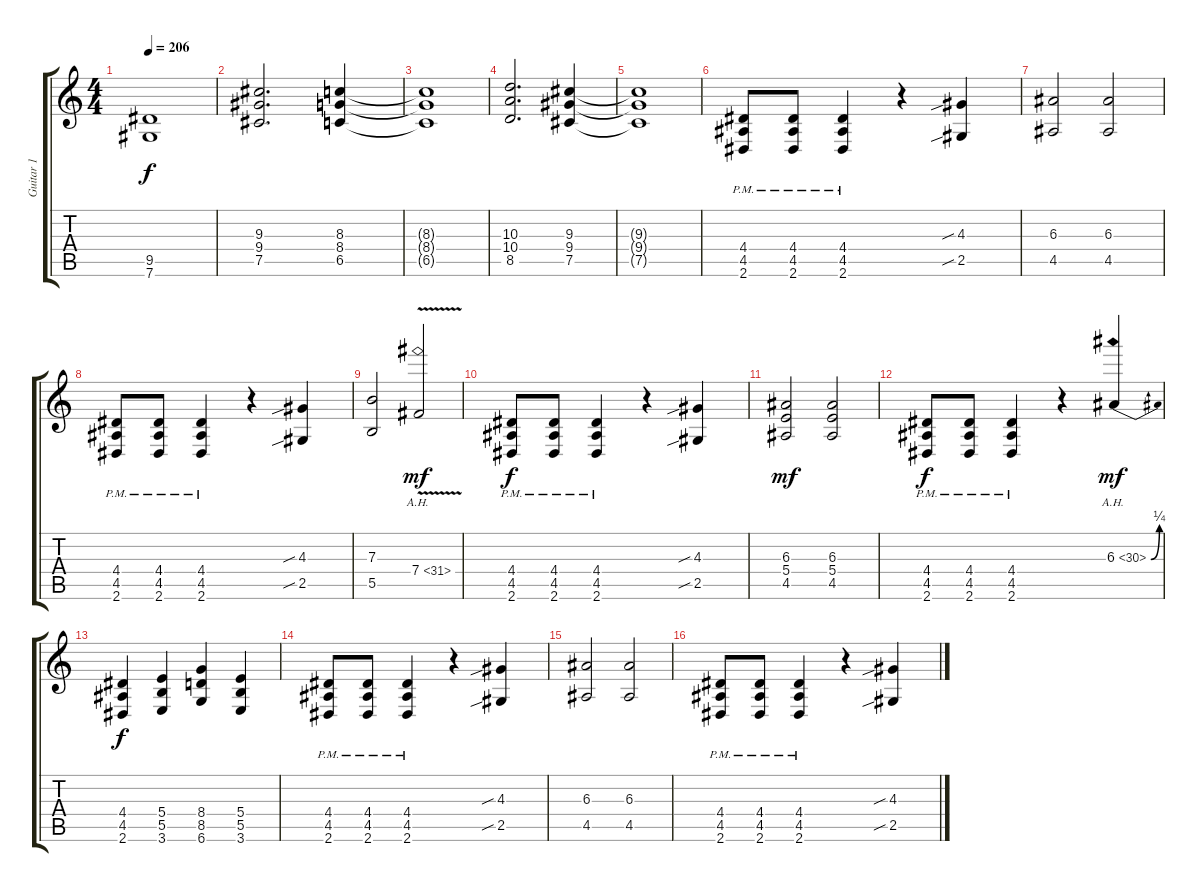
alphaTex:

\track ("Guitar 1" "Guitar 1") {instrument distortionguitar}
\staff {score tabs}
\tuning (Db4 Ab3 E3 B2 Gb2 Db2) {hide}
\ts (4 4)
\tempo 206
\clef g2
\ks c
(9.5{t} 7.6{t}).1{dy f} |
(9.3 9.4 7.5).2{d} (8.3 8.4 6.5).4 |
(8.3{t} 8.4{t} 6.5{t}).1 |
(10.3 10.4 8.5).2{d} (9.3 9.4 7.5).4 |
(9.3{t} 9.4{t} 7.5{t}).1 |
(4.4{pm} 4.5{pm} 2.6{pm}).8 (4.4{pm} 4.5{pm} 2.6{pm}).8 (4.4{pm} 4.5{pm} 2.6{pm}).4 r.4 (4.3{sib} 2.5{sib}).4 |
(6.3 4.5).2 (6.3 4.5).2 |
(4.4{pm} 4.5{pm} 2.6{pm}).8 (4.4{pm} 4.5{pm} 2.6{pm}).8 (4.4{pm} 4.5{pm} 2.6{pm}).4 r.4 (4.3{sib} 2.5{sib}).4 |
(7.3 5.5).2 7.4{ah 24 v}.2{dy mf} |
(4.4{pm} 4.5{pm} 2.6{pm}).8{dy f} (4.4{pm} 4.5{pm} 2.6{pm}).8 (4.4{pm} 4.5{pm} 2.6{pm}).4 r.4 (4.3{sib} 2.5{sib}).4 |
(6.3 5.4 4.5).2{dy mf} (6.3 5.4 4.5).2 |
(4.4{pm} 4.5{pm} 2.6{pm}).8{dy f} (4.4{pm} 4.5{pm} 2.6{pm}).8 (4.4{pm} 4.5{pm} 2.6{pm}).4 r.4 6.3{be (bend 0 0 60 1) ah 24}.4{dy mf} |
(4.4 4.5 2.6).4{dy f} (5.4 5.5 3.6).4 (8.4 8.5 6.6).4 (5.4 5.5 3.6).4 |
(4.4{pm} 4.5{pm} 2.6{pm}).8 (4.4{pm} 4.5{pm} 2.6{pm}).8 (4.4{pm} 4.5{pm} 2.6{pm}).4 r.4 (4.3{sib} 2.5{sib}).4 |
(6.3 4.5).2 (6.3 4.5).2 |
(4.4{pm} 4.5{pm} 2.6{pm}).8 (4.4{pm} 4.5{pm} 2.6{pm}).8 (4.4{pm} 4.5{pm} 2.6{pm}).4 r.4 (4.3{sib} 2.5{sib}).4
